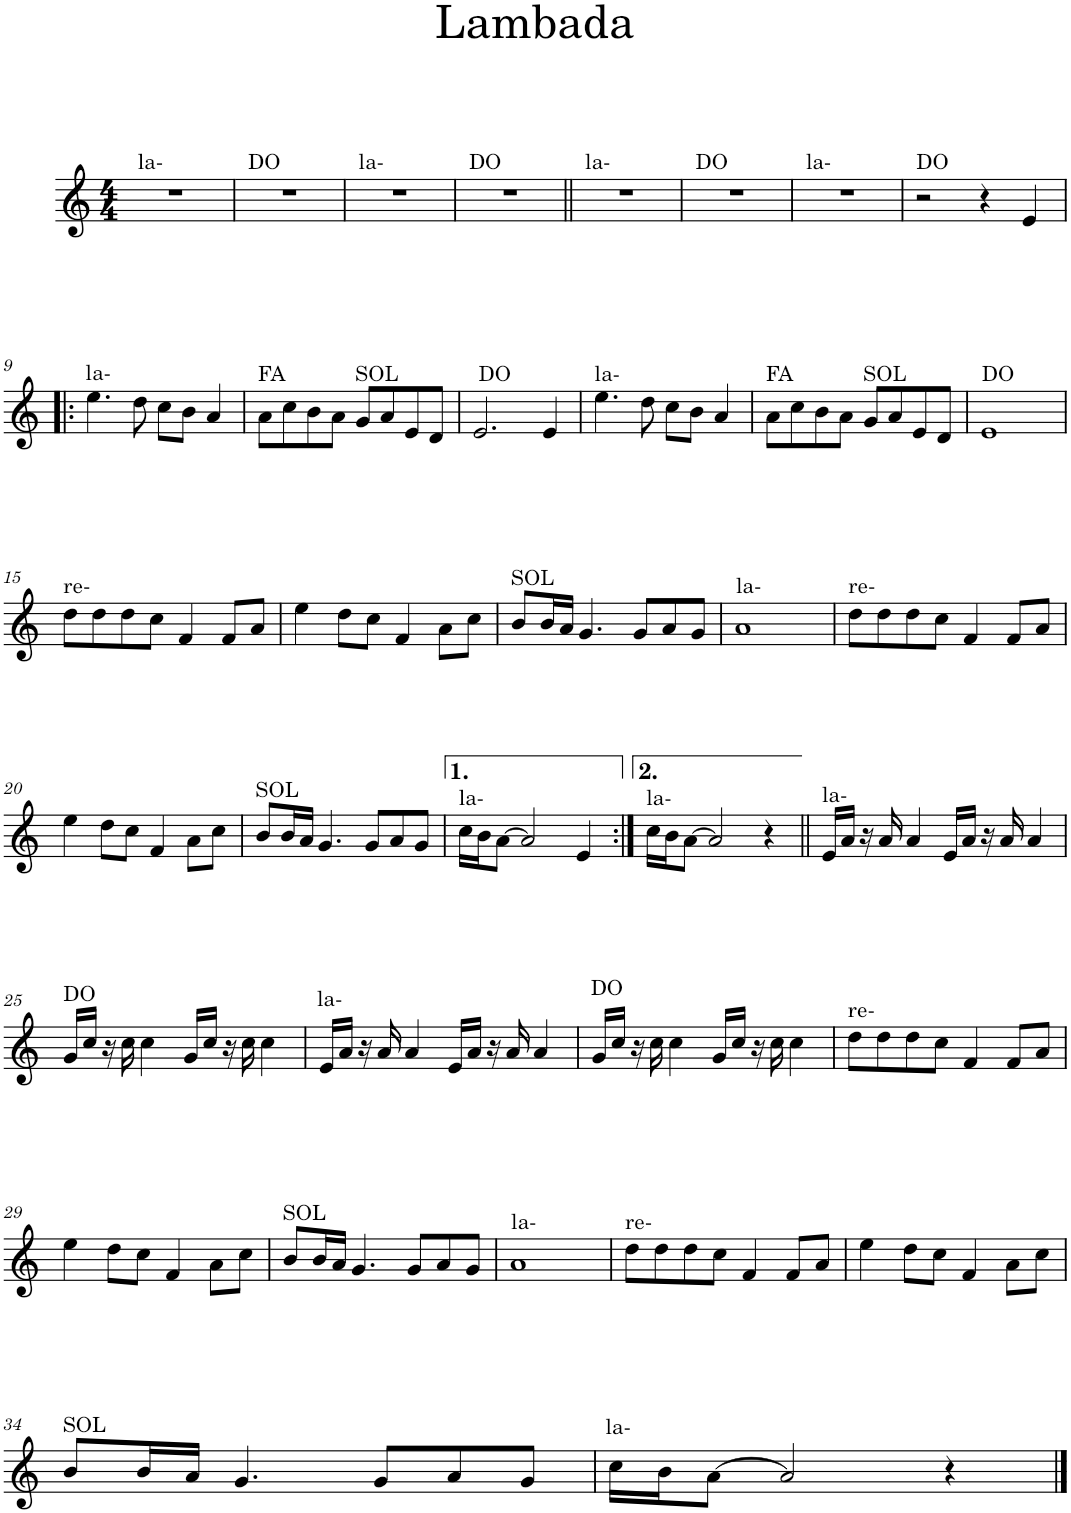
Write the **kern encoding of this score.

**kern
*part1
*staff1
*I"Flauto
*I'Fl.
*clefG2
*k[]
*M4/4
=1
!LO:TX:a:t=la-
1r
=2
!LO:TX:a:t=DO
1r
=3
!LO:TX:a:t=la-
1r
=4
!LO:TX:a:t=DO
1r
=5||
!LO:TX:a:t=la-
1r
=6
!LO:TX:a:t=DO
1r
=7
!LO:TX:a:t=la-
1r
=8
!LO:TX:a:t=DO
2r
4r
4e/
!!LO:LB:g=z
=9!|:
!LO:TX:a:t=la-
4.ee\
8dd\
8cc\L
8b\J
4a/
=10
!LO:TX:a:t=FA
8a\L
8cc\
8b\
8a\J
!LO:TX:a:t=SOL
8g/L
8a/
8e/
8d/J
=11
!LO:TX:a:t=DO
2.e/
4e/
=12
!LO:TX:a:t=la-
4.ee\
8dd\
8cc\L
8b\J
4a/
=13
!LO:TX:a:t=FA
8a\L
8cc\
8b\
8a\J
!LO:TX:a:t=SOL
8g/L
8a/
8e/
8d/J
=14
!LO:TX:a:t=DO
1e
!!LO:LB:g=z
=15
!LO:TX:a:t=re-
8dd\L
8dd\
8dd\
8cc\J
4f/
8f/L
8a/J
=16
4ee\
8dd\L
8cc\J
4f/
8a\L
8cc\J
=17
!LO:TX:a:t=SOL
8b/L
16b/L
16a/JJ
4.g/
8g/L
8a/
8g/J
=18
!LO:TX:a:t=la-
1a
=19
!LO:TX:a:t=re-
8dd\L
8dd\
8dd\
8cc\J
4f/
8f/L
8a/J
!!LO:LB:g=z
=20
4ee\
8dd\L
8cc\J
4f/
8a\L
8cc\J
=21
!LO:TX:a:t=SOL
8b/L
16b/L
16a/JJ
4.g/
8g/L
8a/
8g/J
=22
!LO:TX:a:t=la-
16cc\LL
16b\J
[8a\J
2a/]
4e/
=23:|!
!LO:TX:a:t=la-
16cc\LL
16b\J
[8a\J
2a/]
4r
=24||
!LO:TX:a:t=la-
16e/LL
16a/JJ
16r
16a/
4a/
16e/LL
16a/JJ
16r
16a/
4a/
!!LO:LB:g=z
=25
!LO:TX:a:t=DO
16g/LL
16cc/JJ
16r
16cc\
4cc\
16g/LL
16cc/JJ
16r
16cc\
4cc\
=26
!LO:TX:a:t=la-
16e/LL
16a/JJ
16r
16a/
4a/
16e/LL
16a/JJ
16r
16a/
4a/
=27
!LO:TX:a:t=DO
16g/LL
16cc/JJ
16r
16cc\
4cc\
16g/LL
16cc/JJ
16r
16cc\
4cc\
=28
!LO:TX:a:t=re-
8dd\L
8dd\
8dd\
8cc\J
4f/
8f/L
8a/J
!!LO:LB:g=z
=29
4ee\
8dd\L
8cc\J
4f/
8a\L
8cc\J
=30
!LO:TX:a:t=SOL
8b/L
16b/L
16a/JJ
4.g/
8g/L
8a/
8g/J
=31
!LO:TX:a:t=la-
1a
=32
!LO:TX:a:t=re-
8dd\L
8dd\
8dd\
8cc\J
4f/
8f/L
8a/J
=33
4ee\
8dd\L
8cc\J
4f/
8a\L
8cc\J
!!LO:LB:g=z
=34
!LO:TX:a:t=SOL
8b/L
16b/L
16a/JJ
4.g/
8g/L
8a/
8g/J
=35
!LO:TX:a:t=la-
16cc\LL
16b\J
[8a\J
2a/]
4r
==
*-
